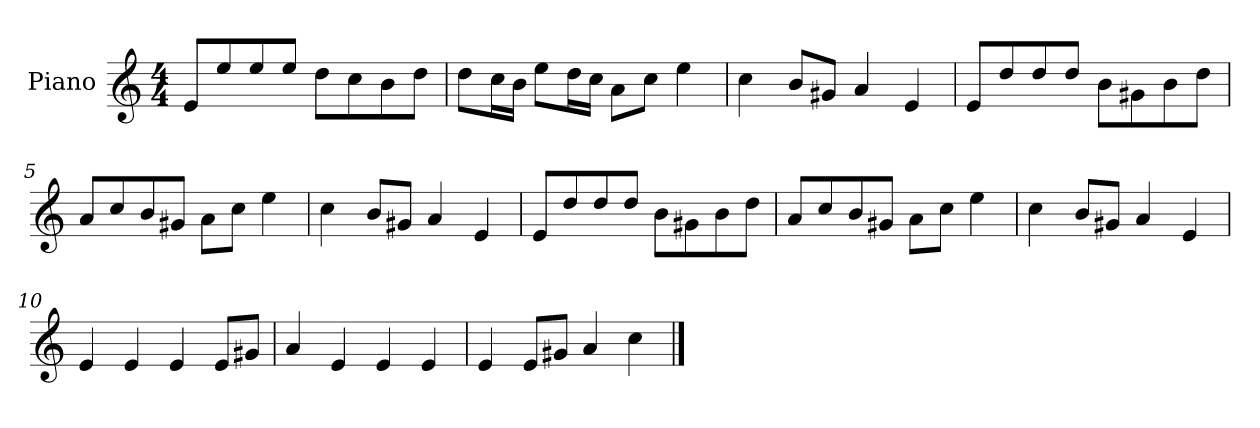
**kern
*part1
*staff1
*I"Piano
*I'P-no
*clefG2
*k[]
*M4/4
*MM90
=1
8e/L
8ee/
8ee/
8ee/J
8dd\L
8cc\
8b\
8dd\J
=2
8dd\L
16cc\L
16b\JJ
8ee\L
16dd\L
16cc\JJ
8a\L
8cc\J
4ee\
=3
4cc\
8b/L
8g#X/J
4a/
4e/
=4
8e/L
8dd/
8dd/
8dd/J
8b\L
8g#X\
8b\
8dd\J
=5
8a/L
8cc/
8b/
8g#X/J
8a\L
8cc\J
4ee\
!!LO:LB:g=z
=6
4cc\
8b/L
8g#X/J
4a/
4e/
=7
8e/L
8dd/
8dd/
8dd/J
8b\L
8g#X\
8b\
8dd\J
=8
8a/L
8cc/
8b/
8g#X/J
8a\L
8cc\J
4ee\
=9
4cc\
8b/L
8g#X/J
4a/
4e/
=10
4e/
4e/
4e/
8e/L
8g#X/J
=11
4a/
4e/
4e/
4e/
!!LO:LB:g=z
=12
4e/
8e/L
8g#X/J
4a/
4cc\
==
*-
